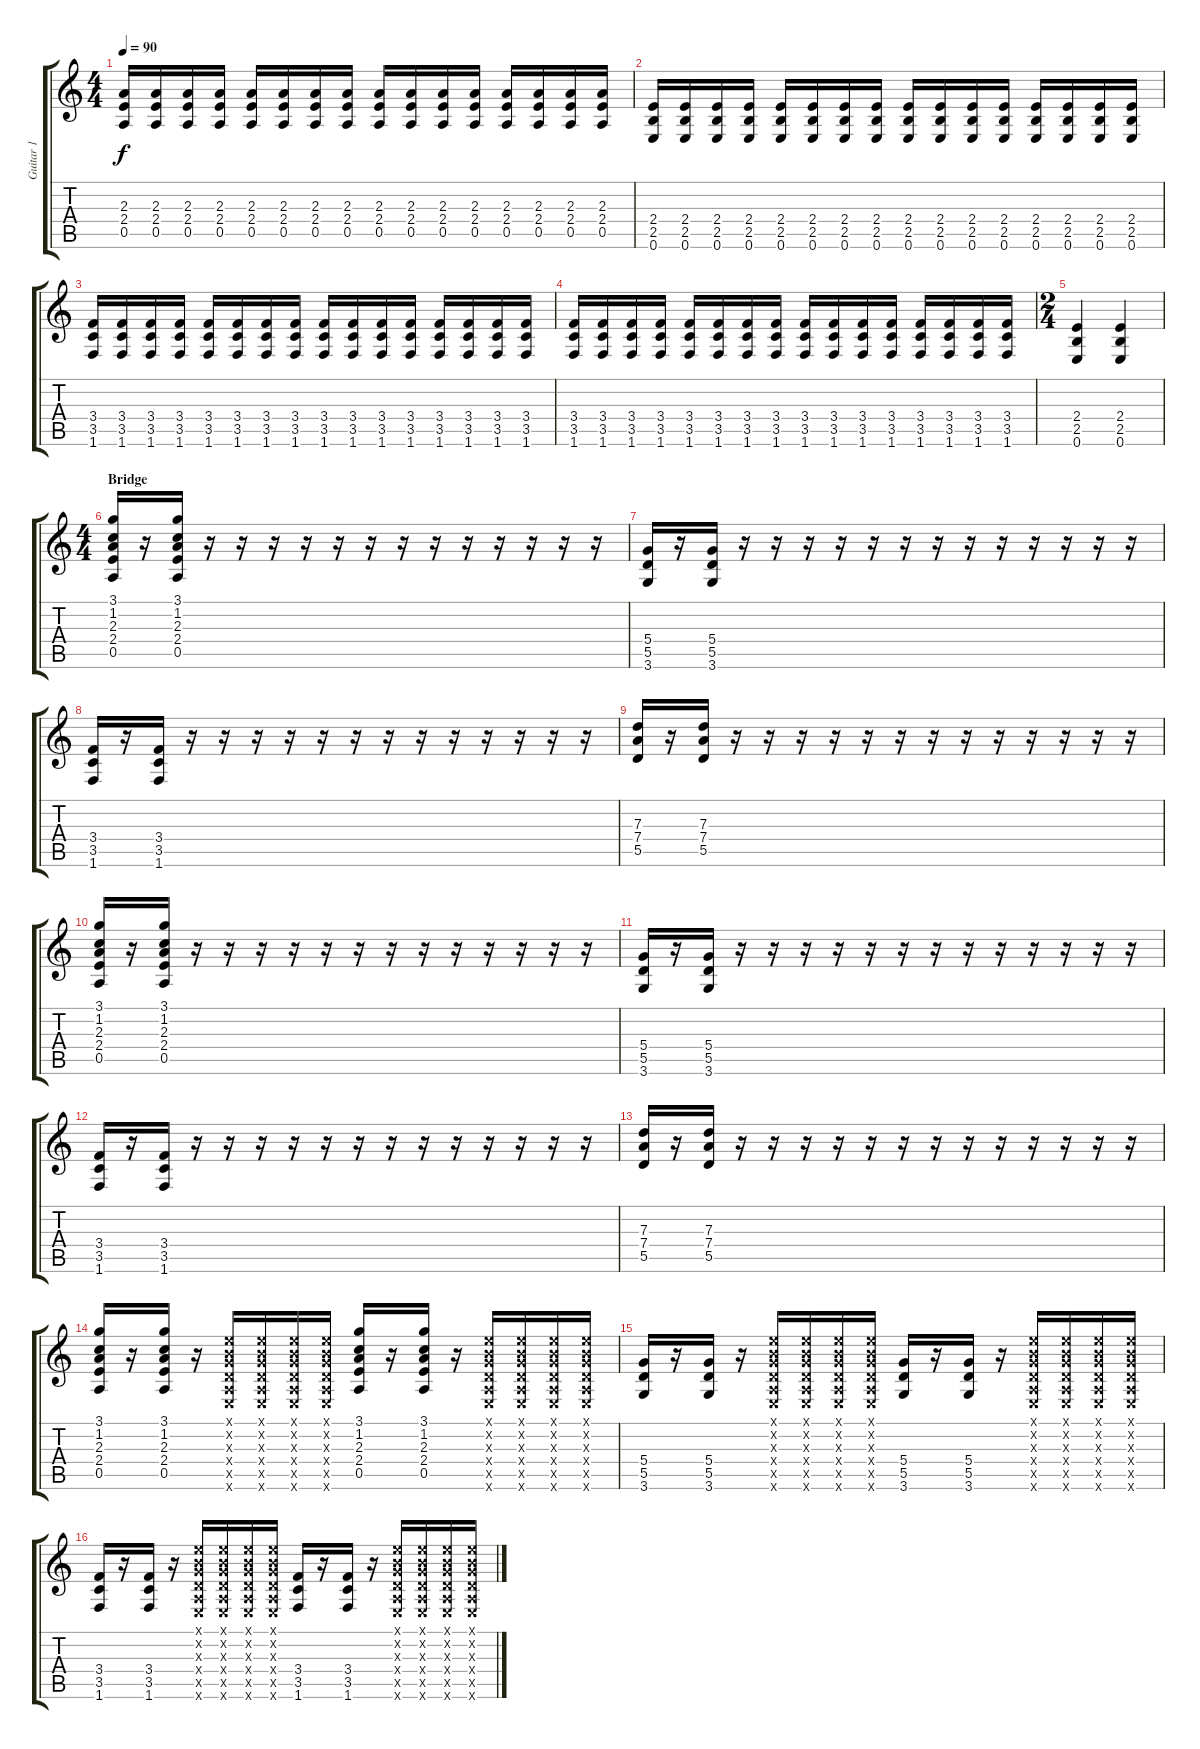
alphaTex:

\track ("Guitar 1" "Guitar 1") {instrument electricguitarclean}
\staff {score tabs}
\tuning (E4 B3 G3 D3 A2 E2) {hide}
\ts (4 4)
\tempo 90
\clef g2
\ks c
(2.3 2.4 0.5).16{dy f} (2.3 2.4 0.5).16 (2.3 2.4 0.5).16 (2.3 2.4 0.5).16 (2.3 2.4 0.5).16 (2.3 2.4 0.5).16 (2.3 2.4 0.5).16 (2.3 2.4 0.5).16 (2.3 2.4 0.5).16 (2.3 2.4 0.5).16 (2.3 2.4 0.5).16 (2.3 2.4 0.5).16 (2.3 2.4 0.5).16 (2.3 2.4 0.5).16 (2.3 2.4 0.5).16 (2.3 2.4 0.5).16 |
(2.4 2.5 0.6).16 (2.4 2.5 0.6).16 (2.4 2.5 0.6).16 (2.4 2.5 0.6).16 (2.4 2.5 0.6).16 (2.4 2.5 0.6).16 (2.4 2.5 0.6).16 (2.4 2.5 0.6).16 (2.4 2.5 0.6).16 (2.4 2.5 0.6).16 (2.4 2.5 0.6).16 (2.4 2.5 0.6).16 (2.4 2.5 0.6).16 (2.4 2.5 0.6).16 (2.4 2.5 0.6).16 (2.4 2.5 0.6).16 |
(3.4 3.5 1.6).16 (3.4 3.5 1.6).16 (3.4 3.5 1.6).16 (3.4 3.5 1.6).16 (3.4 3.5 1.6).16 (3.4 3.5 1.6).16 (3.4 3.5 1.6).16 (3.4 3.5 1.6).16 (3.4 3.5 1.6).16 (3.4 3.5 1.6).16 (3.4 3.5 1.6).16 (3.4 3.5 1.6).16 (3.4 3.5 1.6).16 (3.4 3.5 1.6).16 (3.4 3.5 1.6).16 (3.4 3.5 1.6).16 |
(3.4 3.5 1.6).16 (3.4 3.5 1.6).16 (3.4 3.5 1.6).16 (3.4 3.5 1.6).16 (3.4 3.5 1.6).16 (3.4 3.5 1.6).16 (3.4 3.5 1.6).16 (3.4 3.5 1.6).16 (3.4 3.5 1.6).16 (3.4 3.5 1.6).16 (3.4 3.5 1.6).16 (3.4 3.5 1.6).16 (3.4 3.5 1.6).16 (3.4 3.5 1.6).16 (3.4 3.5 1.6).16 (3.4 3.5 1.6).16 |
\ts (2 4)
(2.4 2.5 0.6).4{instrument overdrivenguitar} (2.4 2.5 0.6).4 |
\ts (4 4)
\section ("" "Bridge")
(3.1 1.2 2.3 2.4 0.5).16 r.16 (3.1 1.2 2.3 2.4 0.5).16 r.16 r.16 r.16 r.16 r.16 r.16 r.16 r.16 r.16 r.16 r.16 r.16 r.16 |
(5.4 5.5 3.6).16 r.16 (5.4 5.5 3.6).16 r.16 r.16 r.16 r.16 r.16 r.16 r.16 r.16 r.16 r.16 r.16 r.16 r.16 |
(3.4 3.5 1.6).16 r.16 (3.4 3.5 1.6).16 r.16 r.16 r.16 r.16 r.16 r.16 r.16 r.16 r.16 r.16 r.16 r.16 r.16 |
(7.3 7.4 5.5).16 r.16 (7.3 7.4 5.5).16 r.16 r.16 r.16 r.16 r.16 r.16 r.16 r.16 r.16 r.16 r.16 r.16 r.16 |
(3.1 1.2 2.3 2.4 0.5).16 r.16 (3.1 1.2 2.3 2.4 0.5).16 r.16 r.16 r.16 r.16 r.16 r.16 r.16 r.16 r.16 r.16 r.16 r.16 r.16 |
(5.4 5.5 3.6).16 r.16 (5.4 5.5 3.6).16 r.16 r.16 r.16 r.16 r.16 r.16 r.16 r.16 r.16 r.16 r.16 r.16 r.16 |
(3.4 3.5 1.6).16 r.16 (3.4 3.5 1.6).16 r.16 r.16 r.16 r.16 r.16 r.16 r.16 r.16 r.16 r.16 r.16 r.16 r.16 |
(7.3 7.4 5.5).16 r.16 (7.3 7.4 5.5).16 r.16 r.16 r.16 r.16 r.16 r.16 r.16 r.16 r.16 r.16 r.16 r.16 r.16 |
(3.1 1.2 2.3 2.4 0.5).16 r.16 (3.1 1.2 2.3 2.4 0.5).16 r.16 (0.1{x} 0.2{x} 0.3{x} 0.4{x} 0.5{x} 0.6{x}).16 (0.1{x} 0.2{x} 0.3{x} 0.4{x} 0.5{x} 0.6{x}).16 (0.1{x} 0.2{x} 0.3{x} 0.4{x} 0.5{x} 0.6{x}).16 (0.1{x} 0.2{x} 0.3{x} 0.4{x} 0.5{x} 0.6{x}).16 (3.1 1.2 2.3 2.4 0.5).16 r.16 (3.1 1.2 2.3 2.4 0.5).16 r.16 (0.1{x} 0.2{x} 0.3{x} 0.4{x} 0.5{x} 0.6{x}).16 (0.1{x} 0.2{x} 0.3{x} 0.4{x} 0.5{x} 0.6{x}).16 (0.1{x} 0.2{x} 0.3{x} 0.4{x} 0.5{x} 0.6{x}).16 (0.1{x} 0.2{x} 0.3{x} 0.4{x} 0.5{x} 0.6{x}).16 |
(5.4 5.5 3.6).16 r.16 (5.4 5.5 3.6).16 r.16 (0.1{x} 0.2{x} 0.3{x} 0.4{x} 0.5{x} 0.6{x}).16 (0.1{x} 0.2{x} 0.3{x} 0.4{x} 0.5{x} 0.6{x}).16 (0.1{x} 0.2{x} 0.3{x} 0.4{x} 0.5{x} 0.6{x}).16 (0.1{x} 0.2{x} 0.3{x} 0.4{x} 0.5{x} 0.6{x}).16 (5.4 5.5 3.6).16 r.16 (5.4 5.5 3.6).16 r.16 (0.1{x} 0.2{x} 0.3{x} 0.4{x} 0.5{x} 0.6{x}).16 (0.1{x} 0.2{x} 0.3{x} 0.4{x} 0.5{x} 0.6{x}).16 (0.1{x} 0.2{x} 0.3{x} 0.4{x} 0.5{x} 0.6{x}).16 (0.1{x} 0.2{x} 0.3{x} 0.4{x} 0.5{x} 0.6{x}).16 |
(3.4 3.5 1.6).16 r.16 (3.4 3.5 1.6).16 r.16 (0.1{x} 0.2{x} 0.3{x} 0.4{x} 0.5{x} 0.6{x}).16 (0.1{x} 0.2{x} 0.3{x} 0.4{x} 0.5{x} 0.6{x}).16 (0.1{x} 0.2{x} 0.3{x} 0.4{x} 0.5{x} 0.6{x}).16 (0.1{x} 0.2{x} 0.3{x} 0.4{x} 0.5{x} 0.6{x}).16 (3.4 3.5 1.6).16 r.16 (3.4 3.5 1.6).16 r.16 (0.1{x} 0.2{x} 0.3{x} 0.4{x} 0.5{x} 0.6{x}).16 (0.1{x} 0.2{x} 0.3{x} 0.4{x} 0.5{x} 0.6{x}).16 (0.1{x} 0.2{x} 0.3{x} 0.4{x} 0.5{x} 0.6{x}).16 (0.1{x} 0.2{x} 0.3{x} 0.4{x} 0.5{x} 0.6{x}).16
